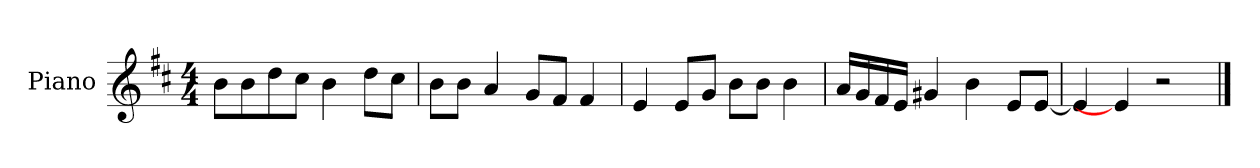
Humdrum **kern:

**kern
*part1
*staff1
*I"Piano
*I'P-no
*clefG2
*k[f#c#]
*M4/4
*MM90
=1
8b\L
8b\
8dd\
8cc#\J
4b\
8dd\L
8cc#\J
=2
8b\L
8b\J
4a/
8g/L
8f#/J
4f#/
=3
4e/
8e/L
8g/J
8b\L
8b\J
4b\
=4
16a/LL
16g/
16f#/
16e/JJ
4g#X/
4b\
8e/L
[8e/J
=5
4e/]
4e/]
2r
==
*-
